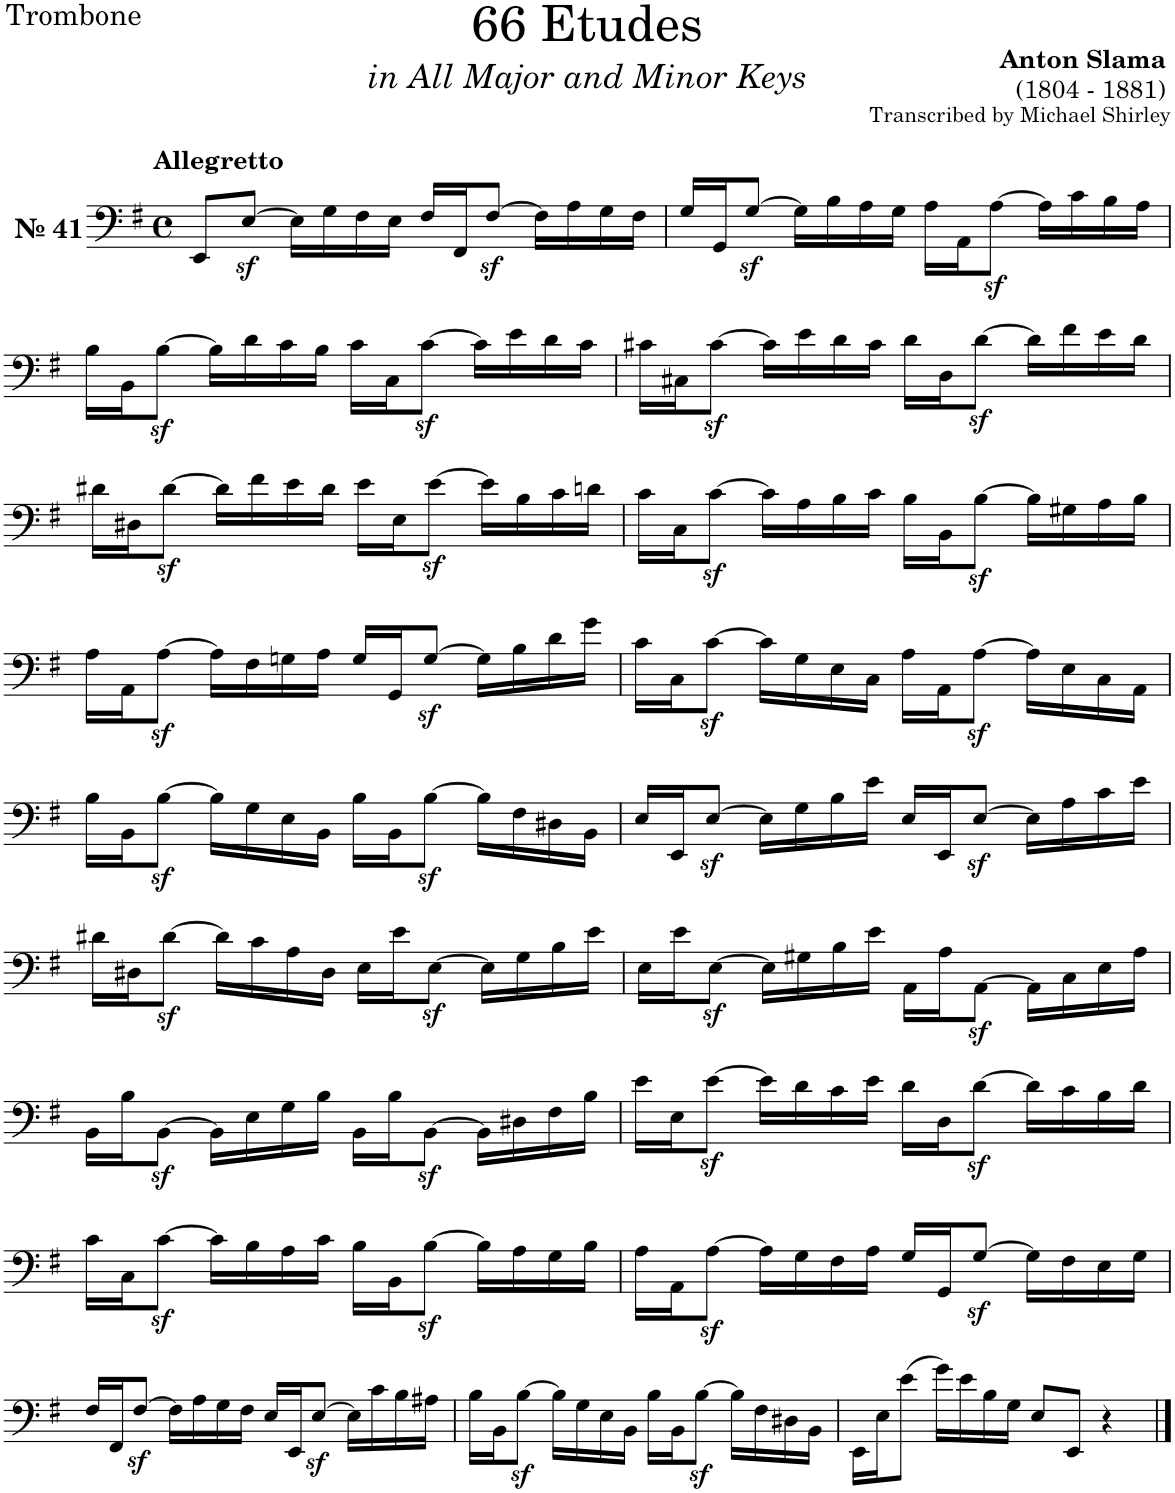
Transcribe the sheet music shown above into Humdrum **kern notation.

**kern
*part1
*staff1
*I"Trombone
*I'Tbn.
*clefF4
*k[f#]
*M4/4
*met(c)
=1
!LO:TX:a:B:t=№ 41
!LO:TX:a:B:t=Allegretto
8EE/L
[>8Ez</J
16E\LL]
16G\
16F#\
16E\JJ
16F#/LL
16FF#/J
[>8F#z</J
16F#\LL]
16A\
16G\
16F#\JJ
=2
16G/LL
16GG/J
[>8Gz</J
16G\LL]
16B\
16A\
16G\JJ
16A\LL
16AA\J
[>8Az<\J
16A\LL]
16c\
16B\
16A\JJ
!!LO:LB:g=z
=3
16B\LL
16BB\J
[>8Bz<\J
16B\LL]
16d\
16c\
16B\JJ
16c\LL
16C\J
[>8cz<\J
16c\LL]
16e\
16d\
16c\JJ
=4
16c#X\LL
16C#X\J
[>8c#z<\J
16c#\LL]
16e\
16d\
16c#\JJ
16d\LL
16D\J
[>8dz<\J
16d\LL]
16f#\
16e\
16d\JJ
!!LO:LB:g=z
=5
16d#X\LL
16D#X\J
[>8d#z<\J
16d#\LL]
16f#\
16e\
16d#\JJ
16e\LL
16E\J
[>8ez<\J
16e\LL]
16B\
16c\
16dn\JJ
=6
16c\LL
16C\J
[>8cz<\J
16c\LL]
16A\
16B\
16c\JJ
16B\LL
16BB\J
[>8Bz<\J
16B\LL]
16G#X\
16A\
16B\JJ
!!LO:LB:g=z
=7
16A\LL
16AA\J
[>8Az<\J
16A\LL]
16F#\
16Gn\
16A\JJ
16G/LL
16GG/J
[>8Gz</J
16G\LL]
16B\
16d\
16g\JJ
=8
16c\LL
16C\J
[>8cz<\J
16c\LL]
16G\
16E\
16C\JJ
16A\LL
16AA\J
[>8Az<\J
16A\LL]
16E\
16C\
16AA\JJ
!!LO:LB:g=z
=9
16B\LL
16BB\J
[>8Bz<\J
16B\LL]
16G\
16E\
16BB\JJ
16B\LL
16BB\J
[>8Bz<\J
16B\LL]
16F#\
16D#X\
16BB\JJ
=10
16E/LL
16EE/J
[>8Ez</J
16E\LL]
16G\
16B\
16e\JJ
16E/LL
16EE/J
[>8Ez</J
16E\LL]
16A\
16c\
16e\JJ
!!LO:LB:g=z
=11
16d#X\LL
16D#X\J
[>8d#z<\J
16d#\LL]
16c\
16A\
16D#\JJ
16E\LL
16e\J
[>8Ez<\J
16E\LL]
16G\
16B\
16e\JJ
=12
16E\LL
16e\J
[>8Ez<\J
16E\LL]
16G#X\
16B\
16e\JJ
16AA\LL
16A\J
[>8AAz<\J
16AA\LL]
16C\
16E\
16A\JJ
!!LO:LB:g=z
=13
16BB\LL
16B\J
[>8BBz<\J
16BB\LL]
16E\
16G\
16B\JJ
16BB\LL
16B\J
[>8BBz<\J
16BB\LL]
16D#X\
16F#\
16B\JJ
=14
16e\LL
16E\J
[>8ez<\J
16e\LL]
16d\
16c\
16e\JJ
16d\LL
16D\J
[>8dz<\J
16d\LL]
16c\
16B\
16d\JJ
!!LO:LB:g=z
=15
16c\LL
16C\J
[>8cz<\J
16c\LL]
16B\
16A\
16c\JJ
16B\LL
16BB\J
[>8Bz<\J
16B\LL]
16A\
16G\
16B\JJ
=16
16A\LL
16AA\J
[>8Az<\J
16A\LL]
16G\
16F#\
16A\JJ
16G/LL
16GG/J
[>8Gz</J
16G\LL]
16F#\
16E\
16G\JJ
!!LO:LB:g=z
=17
16F#/LL
16FF#/J
[>8F#z</J
16F#\LL]
16A\
16G\
16F#\JJ
16E/LL
16EE/J
[>8Ez</J
16E\LL]
16c\
16B\
16A#X\JJ
=18
16B\LL
16BB\J
[>8Bz<\J
16B\LL]
16G\
16E\
16BB\JJ
16B\LL
16BB\J
[>8Bz<\J
16B\LL]
16F#\
16D#X\
16BB\JJ
=19
16EE\LL
16E\J
(>8e\J
16g\LL)
16e\
16B\
16G\JJ
8E/L
8EE/J
4r
==
*-
